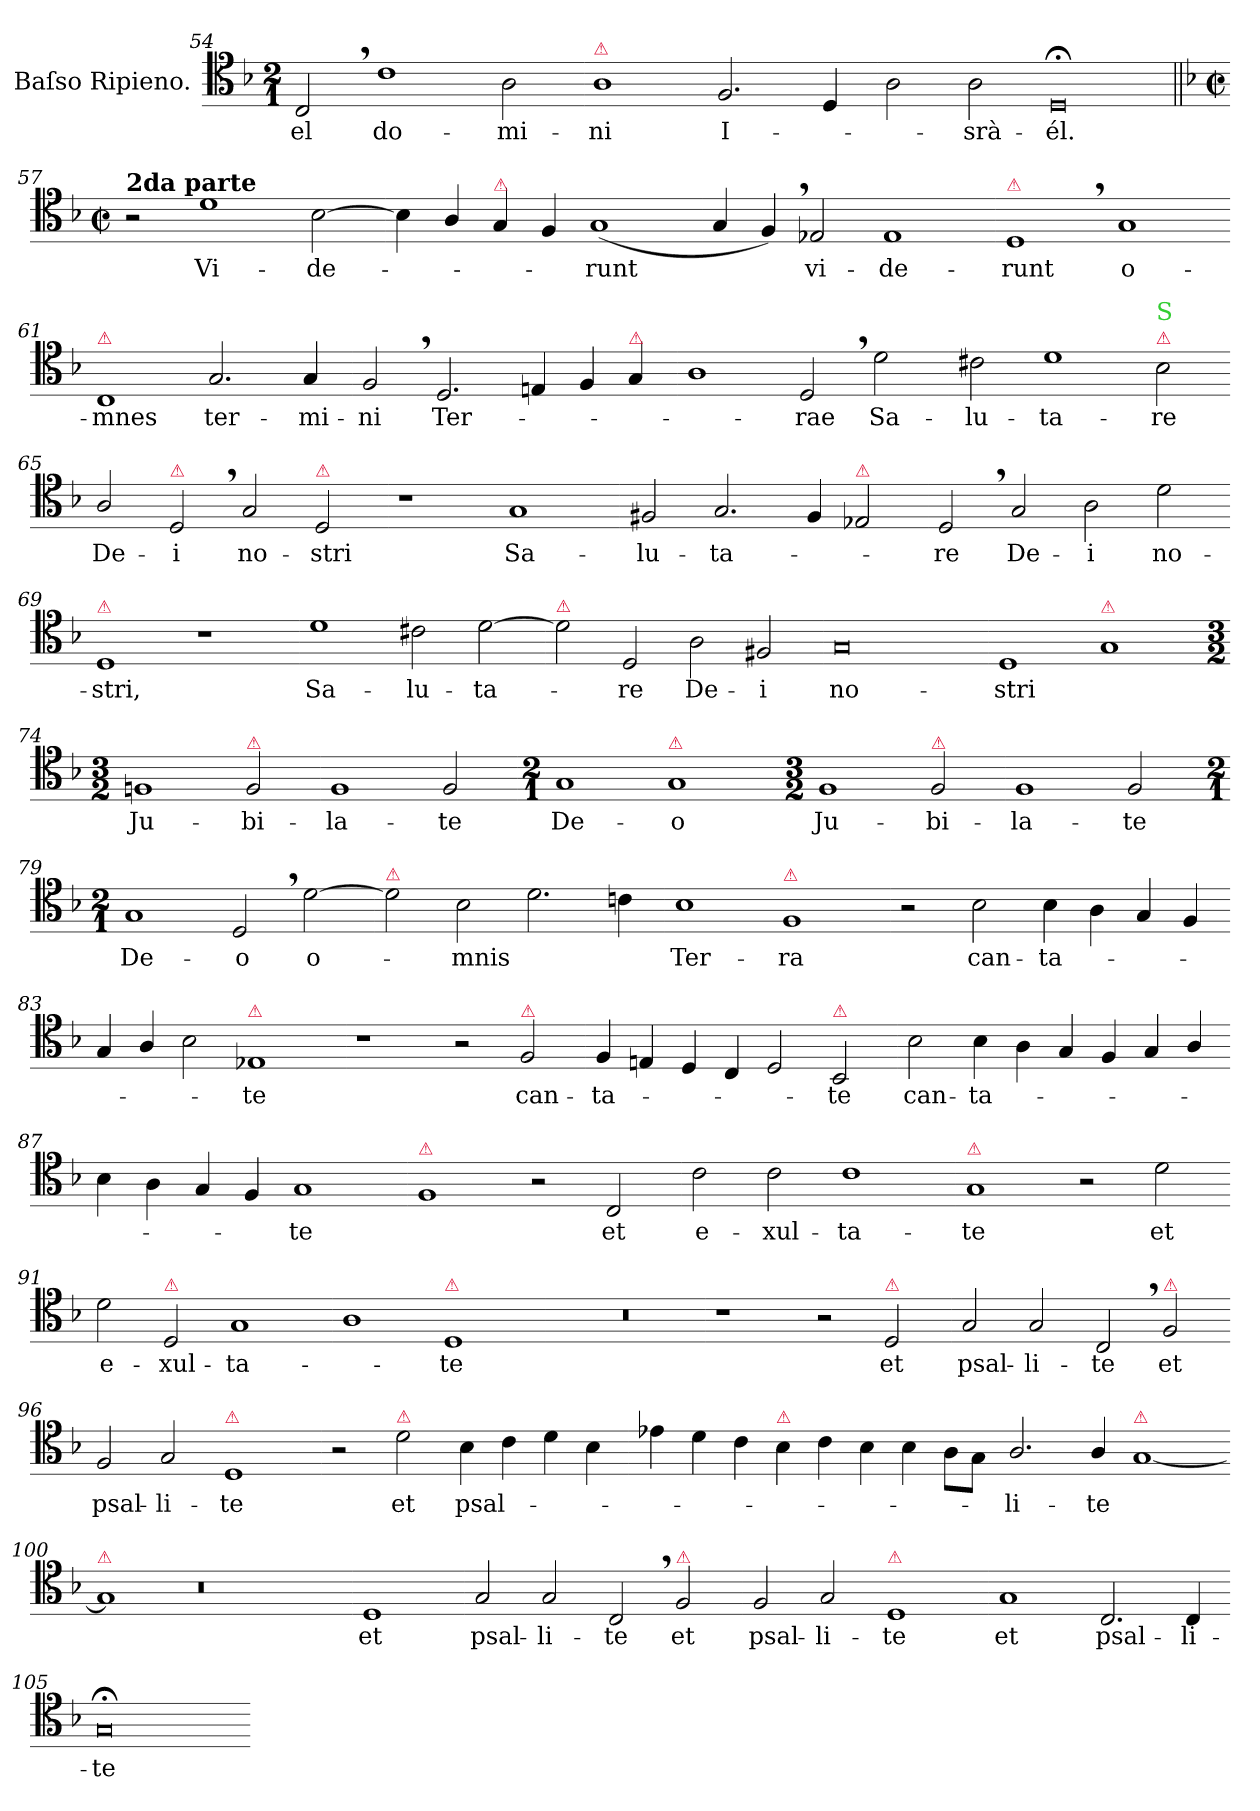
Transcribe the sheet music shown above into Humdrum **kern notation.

**kern	**text
*part1	*part1
*staff1	*staff1
*I"Baſso Ripieno.	*
*clefC4	*
*k[b-]	*
*M2/1	*
=54	=54
2C,</	-el
1c	do-
2A\	-mi-
=55-	=55-
!LO:TX:a:color=crimson:t=⚠	!
1A	-ni
2.F/	I-
4D/	.
=56-	=56-
2A\	.
2A\	-srà-
!LO:N:vis=0	!
1D;<	-él.
=57||	=57||
*k[b-]	*
*M2/1	*
*met(c|)	*
!LO:TX:a:B:t=2da parte	!
2r	.
1d	Vi-
[2B-\	-de-
=58-	=58-
4B-\]	.
4A/	.
!LO:TX:a:color=crimson:t=⚠	!
4G/	.
4F/	.
(1G	-runt
=59-	=59-
4G/	.
4F,</)	.
2E-X/	vi-
1E-	-de-
=60-	=60-
!LO:TX:a:color=crimson:t=⚠	!
1D,<	-runt
1G	o-
=61-	=61-
!LO:TX:a:color=crimson:t=⚠	!
1C	-mnes
2.G/	ter-
4G/	-mi-
=62-	=62-
2F,</	-ni
2.D/	Ter-
4En/	.
4F/	.
!LO:TX:a:color=crimson:t=⚠	!
4G/	.
=63-	=63-
1A	.
2D,</	-rae
2d\	Sa-
=64-	=64-
2c#X\	-lu-
1d	-ta-
!LO:TX:a:color=crimson:t=⚠	!
!LO:TX:a:color=limegreen:t=S	!
2B-\	-re
=65-	=65-
2A/	De-
!LO:TX:a:color=crimson:t=⚠	!
2D,</	-i
2G/	no-
!LO:TX:a:color=crimson:t=⚠	!
2D/	-stri
=66-	=66-
1r	.
1G	Sa-
=67-	=67-
2F#X/	-lu-
2.G/	-ta-
4F#/	.
!LO:TX:a:color=crimson:t=⚠	!
2E-X/	.
=68-	=68-
2D,</	-re
2G/	De-
2A\	-i
2d\	no-
=69-	=69-
!LO:TX:a:color=crimson:t=⚠	!
1D	-stri,
1r	.
=70-	=70-
1d	Sa-
2c#X\	-lu-
[2d\	-ta-
=71-	=71-
!LO:TX:a:color=crimson:t=⚠	!
2d\]	.
2D/	-re
2A\	De-
2F#X/	-i
=72-	=72-
0G	no-
=73-	=73-
1D	-stri
!LO:TX:a:color=crimson:t=⚠	!
1G	.
=74-	=74-
*M3/2	*
1Fn	Ju-
!LO:TX:a:color=crimson:t=⚠	!
2F/	-bi-
=75-	=75-
1F	-la-
2F/	-te
=76-	=76-
*M2/1	*
1G	De-
!LO:TX:a:color=crimson:t=⚠	!
1G	-o
=77-	=77-
*M3/2	*
1F	Ju-
!LO:TX:a:color=crimson:t=⚠	!
2F/	-bi-
=78-	=78-
1F	-la-
2F/	-te
=79-	=79-
*M2/1	*
1G	De-
2D,</	-o
[2d\	o-
=80-	=80-
!LO:TX:a:color=crimson:t=⚠	!
2d\]	.
2B-\	-mnis
2.d\	.
4cn\	.
=81-	=81-
1B-	Ter-
!LO:TX:a:color=crimson:t=⚠	!
1F	-ra
=82-	=82-
2r	.
2B-\	can-
4B-\	-ta-
4A\	.
4G/	.
4F/	.
=83-	=83-
4G/	.
4A/	.
2B-\	.
!LO:TX:a:color=crimson:t=⚠	!
1E-X	-te
=84-	=84-
1r	.
2r	.
!LO:TX:a:color=crimson:t=⚠	!
2F/	can-
=85-	=85-
4F/	-ta-
4En/	.
4D/	.
4C/	.
2D/	.
!LO:TX:a:color=crimson:t=⚠	!
2BB-/	-te
=86-	=86-
2B-\	can-
4B-\	-ta-
4A\	.
4G/	.
4F/	.
4G/	.
4A/	.
=87-	=87-
4B-\	.
4A\	.
4G/	.
4F/	.
1G	-te
=88-	=88-
!LO:TX:a:color=crimson:t=⚠	!
1F	.
2r	.
2C/	et
=89-	=89-
2c\	e-
2c\	-xul-
1c	-ta-
=90-	=90-
!LO:TX:a:color=crimson:t=⚠	!
1G	-te
2r	.
!	!LO:LY:i
2d\	et
=91-	=91-
!	!LO:LY:i
2d\	e-
!LO:TX:a:color=crimson:t=⚠	!
!	!LO:LY:i
2D/	-xul-
!	!LO:LY:i
1G	-ta-
=92-	=92-
1A	.
!LO:TX:a:color=crimson:t=⚠	!
!	!LO:LY:i
1D	-te
=93-	=93-
0r	.
=94-	=94-
1r	.
2r	.
!LO:TX:a:color=crimson:t=⚠	!
2D/	et
=95-	=95-
2G/	psal-
2G/	-li-
2C,</	-te
!LO:TX:a:color=crimson:t=⚠	!
!	!LO:LY:i
2F/	et
=96-	=96-
!	!LO:LY:i
2F/	psal-
!	!LO:LY:i
2G/	-li-
!LO:TX:a:color=crimson:t=⚠	!
!	!LO:LY:i
1D	-te
=97-	=97-
2r	.
!LO:TX:a:color=crimson:t=⚠	!
2d\	et
4B-\	psal-
4c\	.
4d\	.
4B-\	.
=98-	=98-
4e-X\	.
4d\	.
4c\	.
!LO:TX:a:color=crimson:t=⚠	!
4B-\	.
4c\	.
4B-\	.
4B-\	.
8A\L	.
8G\J	.
=99-	=99-
2.A/	-li-
4A/	-te
!LO:TX:a:color=crimson:t=⚠	!
[1G	.
=100-	=100-
!LO:TX:a:color=crimson:t=⚠	!
1G]	.
0r	.
=101-	=101-
1D	et
=102-	=102-
2G/	psal-
2G/	-li-
2C,</	-te
!LO:TX:a:color=crimson:t=⚠	!
!	!LO:LY:i
2F/	et
=103-	=103-
!	!LO:LY:i
2F/	psal-
!	!LO:LY:i
2G/	-li-
!LO:TX:a:color=crimson:t=⚠	!
!	!LO:LY:i
1D	-te
=104-	=104-
1G	et
2.C/	psal-
4C/	-li-
=105-	=105-
0G;<	-te
=-	=-
*-	*-
